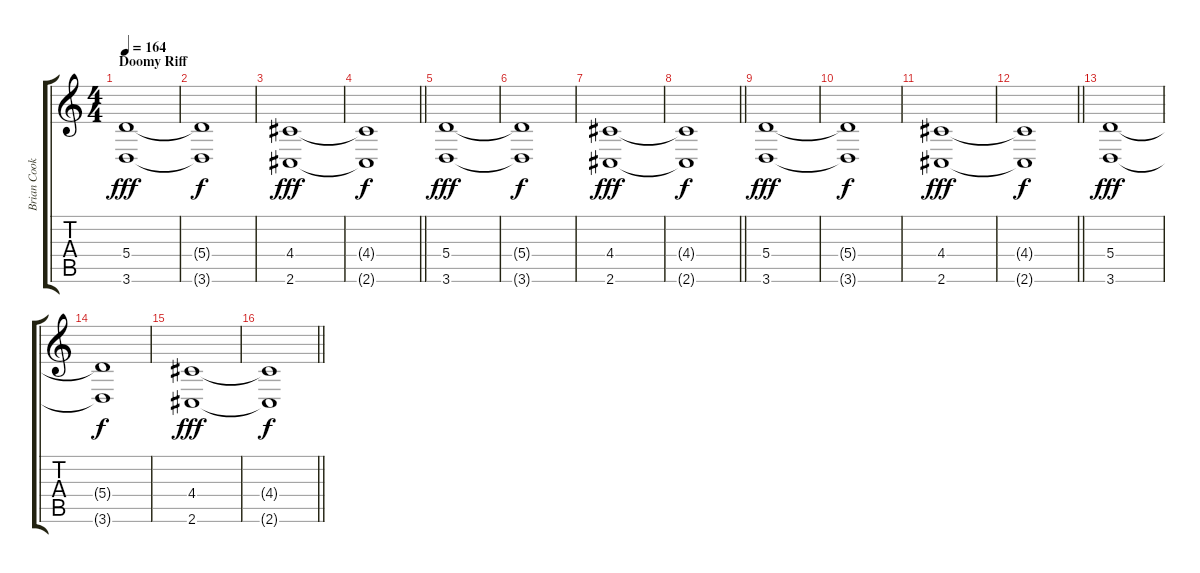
\track ("Brian Cook (6 String \"Bearitone\")" "Brian Cook") {instrument distortionguitar}
\staff {score tabs}
\tuning (B3 Gb3 D3 A2 E2 B1) {hide}
\ts (4 4)
\section ("" "Doomy Riff")
\tempo 164
\clef g2
\ks c
(5.4 3.6).1{dy fff} |
(5.4{t} 3.6{t}).1{dy f} |
(4.4 2.6).1{dy fff} |
\barLineRight lightlight
(4.4{t} 2.6{t}).1{dy f} |
\section ("" "")
(5.4 3.6).1{dy fff} |
(5.4{t} 3.6{t}).1{dy f} |
(4.4 2.6).1{dy fff} |
\barLineRight lightlight
(4.4{t} 2.6{t}).1{dy f} |
\section ("" "")
(5.4 3.6).1{dy fff} |
(5.4{t} 3.6{t}).1{dy f} |
(4.4 2.6).1{dy fff} |
\barLineRight lightlight
(4.4{t} 2.6{t}).1{dy f} |
\section ("" "")
(5.4 3.6).1{dy fff} |
(5.4{t} 3.6{t}).1{dy f} |
(4.4 2.6).1{dy fff} |
\barLineRight lightlight
(4.4{t} 2.6{t}).1{dy f}
